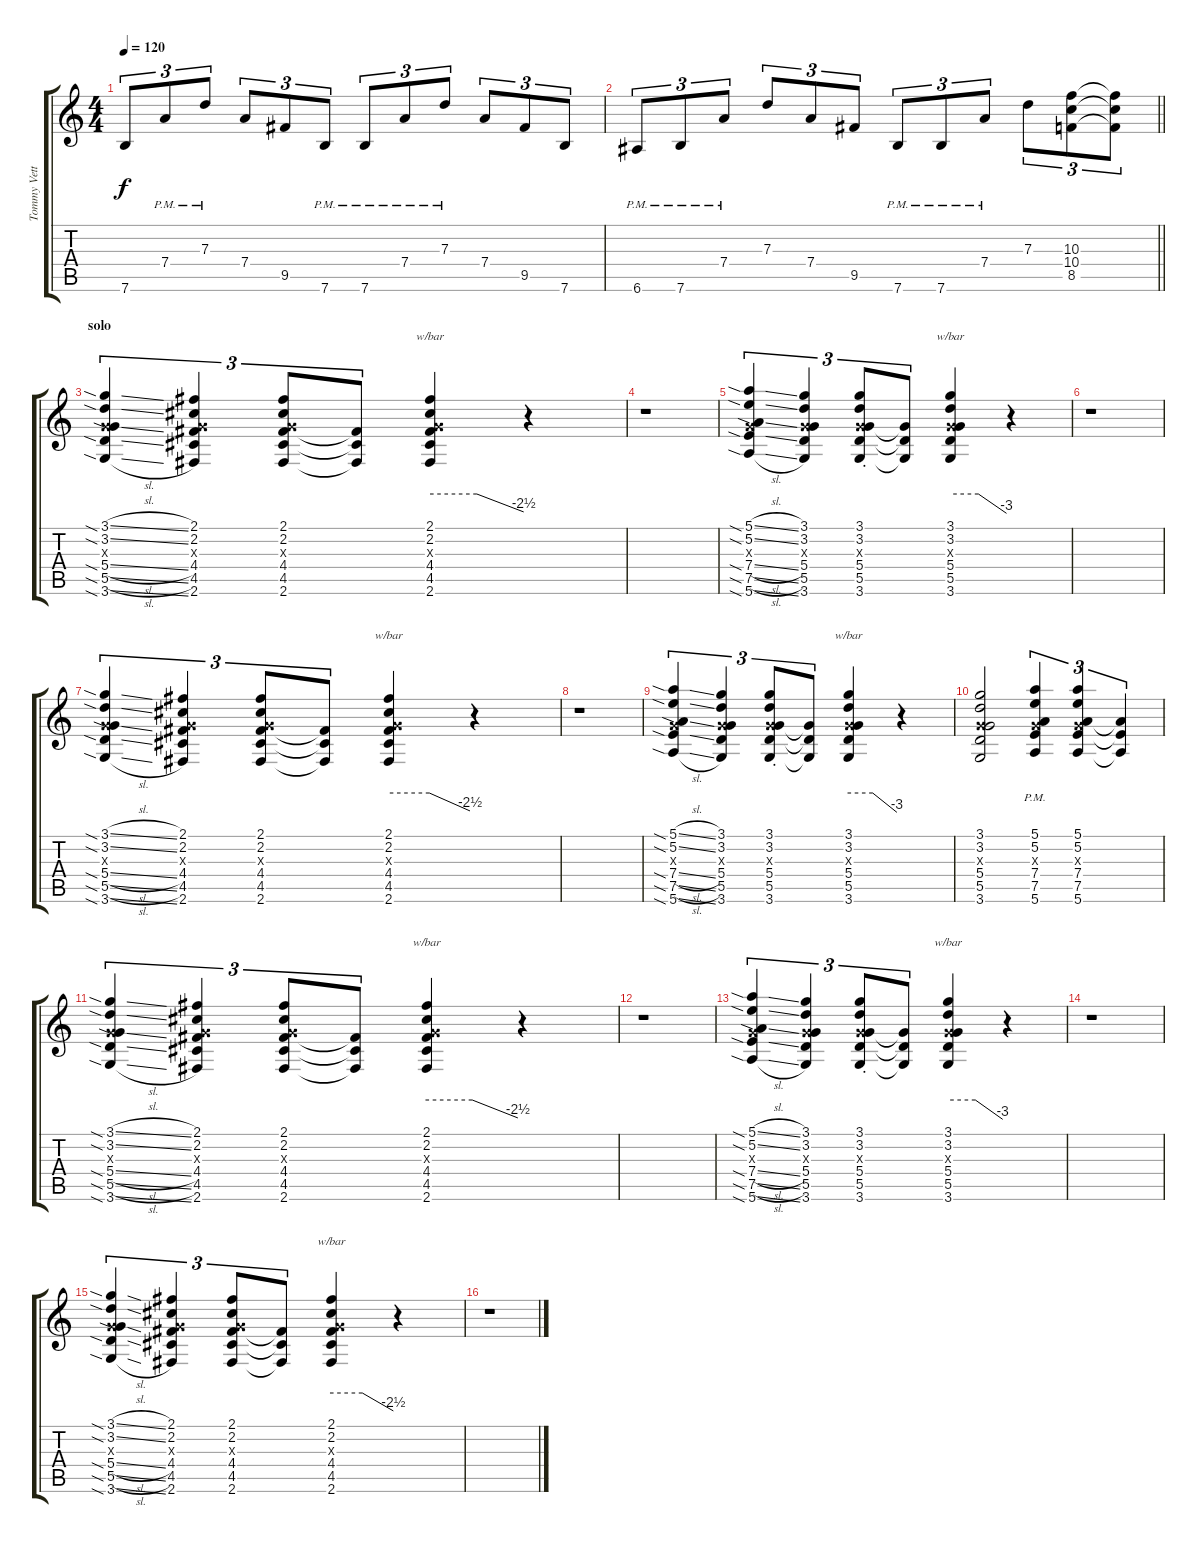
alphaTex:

\track ("Tommy Vetterli" "Tommy Vett") {instrument distortionguitar}
\staff {score tabs}
\tuning (E4 B3 G3 D3 A2 E2) {hide}
\ts (4 4)
\tempo 120
\clef g2
\ks c
7.6.8{tu (3 2) dy f} 7.4{pm}.8{tu (3 2)} 7.3{pm}.8{tu (3 2)} 7.4.8{tu (3 2)} 9.5.8{tu (3 2)} 7.6{pm}.8{tu (3 2)} 7.6{pm}.8{tu (3 2)} 7.4{pm}.8{tu (3 2)} 7.3{pm}.8{tu (3 2)} 7.4.8{tu (3 2)} 9.5.8{tu (3 2)} 7.6.8{tu (3 2)} |
\barLineRight lightlight
6.6{pm}.8{tu (3 2)} 7.6{pm}.8{tu (3 2)} 7.4{pm}.8{tu (3 2)} 7.3.8{tu (3 2)} 7.4.8{tu (3 2)} 9.5.8{tu (3 2)} 7.6{pm}.8{tu (3 2)} 7.6{pm}.8{tu (3 2)} 7.4{pm}.8{tu (3 2)} 7.3.8{tu (3 2)} (10.3 10.4 8.5).8{tu (3 2)} (10.3{t} 10.4{t} 8.5{t}).8{tu (3 2)} |
\section ("" "solo")
(3.1{sia sl} 3.2{sia sl} 0.3{x} 5.4{sia sl} 5.5{sia sl} 3.6{sia sl}).4{tu (3 2)} (2.1 2.2 0.3{x} 4.4 4.5 2.6).4{tu (3 2)} (2.1 2.2 0.3{x} 4.4 4.5 2.6).8{tu (3 2)} (4.4{t} 4.5{t} 2.6{t}).8{tu (3 2)} (2.1 2.2 0.3{x} 4.4 4.5 2.6).4{tbe (custom default 0 0 30 0 60 -10)} r.4 |
r.1 |
(5.1{sia sl} 5.2{sia sl} 0.3{x} 7.4{sia sl} 7.5{sia sl} 5.6{sia sl}).4{tu (3 2)} (3.1 3.2 0.3{x} 5.4 5.5 3.6).4{tu (3 2)} (3.1 3.2 0.3{x} 5.4{st} 5.5{st} 3.6{st}).8{tu (3 2)} (5.4{t} 5.5{t} 3.6{t}).8{tu (3 2)} (3.1 3.2 0.3{x} 5.4 5.5 3.6).4{tbe (custom default 0 0 30 0 60 -12)} r.4 |
r.1 |
(3.1{sia sl} 3.2{sia sl} 0.3{x} 5.4{sia sl} 5.5{sia sl} 3.6{sia sl}).4{tu (3 2)} (2.1 2.2 0.3{x} 4.4 4.5 2.6).4{tu (3 2)} (2.1 2.2 0.3{x} 4.4 4.5 2.6).8{tu (3 2)} (4.4{t} 4.5{t} 2.6{t}).8{tu (3 2)} (2.1 2.2 0.3{x} 4.4 4.5 2.6).4{tbe (custom default 0 0 30 0 60 -10)} r.4 |
r.1 |
(5.1{sia sl} 5.2{sia sl} 0.3{x} 7.4{sia sl} 7.5{sia sl} 5.6{sia sl}).4{tu (3 2)} (3.1 3.2 0.3{x} 5.4 5.5 3.6).4{tu (3 2)} (3.1 3.2 0.3{x} 5.4{st} 5.5{st} 3.6{st}).8{tu (3 2)} (5.4{t} 5.5{t} 3.6{t}).8{tu (3 2)} (3.1 3.2 0.3{x} 5.4 5.5 3.6).4{tbe (custom default 0 0 30 0 60 -12)} r.4 |
(3.1 3.2 0.3{x} 5.4 5.5 3.6).2 (5.1 5.2 0.3{x} 7.4{pm} 7.5{pm} 5.6{pm}).4{tu (3 2)} (5.1 5.2 0.3{x} 7.4 7.5 5.6).4{tu (3 2)} (7.4{t} 7.5{t} 5.6{t}).4{tu (3 2)} |
(3.1{sia sl} 3.2{sia sl} 0.3{x} 5.4{sia sl} 5.5{sia sl} 3.6{sia sl}).4{tu (3 2)} (2.1 2.2 0.3{x} 4.4 4.5 2.6).4{tu (3 2)} (2.1 2.2 0.3{x} 4.4 4.5 2.6).8{tu (3 2)} (4.4{t} 4.5{t} 2.6{t}).8{tu (3 2)} (2.1 2.2 0.3{x} 4.4 4.5 2.6).4{tbe (custom default 0 0 30 0 60 -10)} r.4 |
r.1 |
(5.1{sia sl} 5.2{sia sl} 0.3{x} 7.4{sia sl} 7.5{sia sl} 5.6{sia sl}).4{tu (3 2)} (3.1 3.2 0.3{x} 5.4 5.5 3.6).4{tu (3 2)} (3.1 3.2 0.3{x} 5.4{st} 5.5{st} 3.6{st}).8{tu (3 2)} (5.4{t} 5.5{t} 3.6{t}).8{tu (3 2)} (3.1 3.2 0.3{x} 5.4 5.5 3.6).4{tbe (custom default 0 0 30 0 60 -12)} r.4 |
r.1 |
(3.1{sia sl} 3.2{sia sl} 0.3{x} 5.4{sia sl} 5.5{sia sl} 3.6{sia sl}).4{tu (3 2)} (2.1 2.2 0.3{x} 4.4 4.5 2.6).4{tu (3 2)} (2.1 2.2 0.3{x} 4.4 4.5 2.6).8{tu (3 2)} (4.4{t} 4.5{t} 2.6{t}).8{tu (3 2)} (2.1 2.2 0.3{x} 4.4 4.5 2.6).4{tbe (custom default 0 0 30 0 60 -10)} r.4 |
r.1
